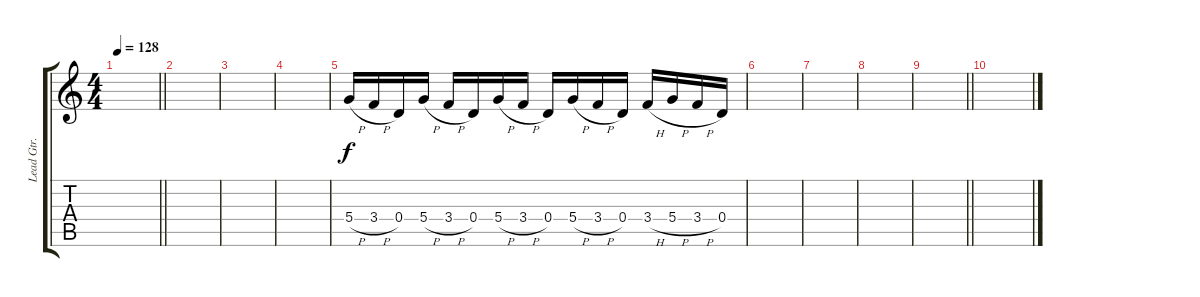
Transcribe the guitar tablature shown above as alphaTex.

\track ("Lead Gtr." "Lead Gtr.") {instrument distortionguitar}
\staff {score tabs}
\tuning (E4 B3 G3 D3 A2 D2) {hide}
\ts (4 4)
\tempo 128
\clef g2
\barLineRight lightlight
\ks c
|
\section ("" "")
|
|
|
5.4{h}.16 3.4{h}.16 0.4.16 5.4{h}.16 3.4{h}.16 0.4.16 5.4{h}.16 3.4{h}.16 0.4.16 5.4{h}.16 3.4{h}.16 0.4.16 3.4{h}.16 5.4{h}.16 3.4{h}.16 0.4.16 |
|
|
|
\barLineRight lightlight
|
\section ("" "")
